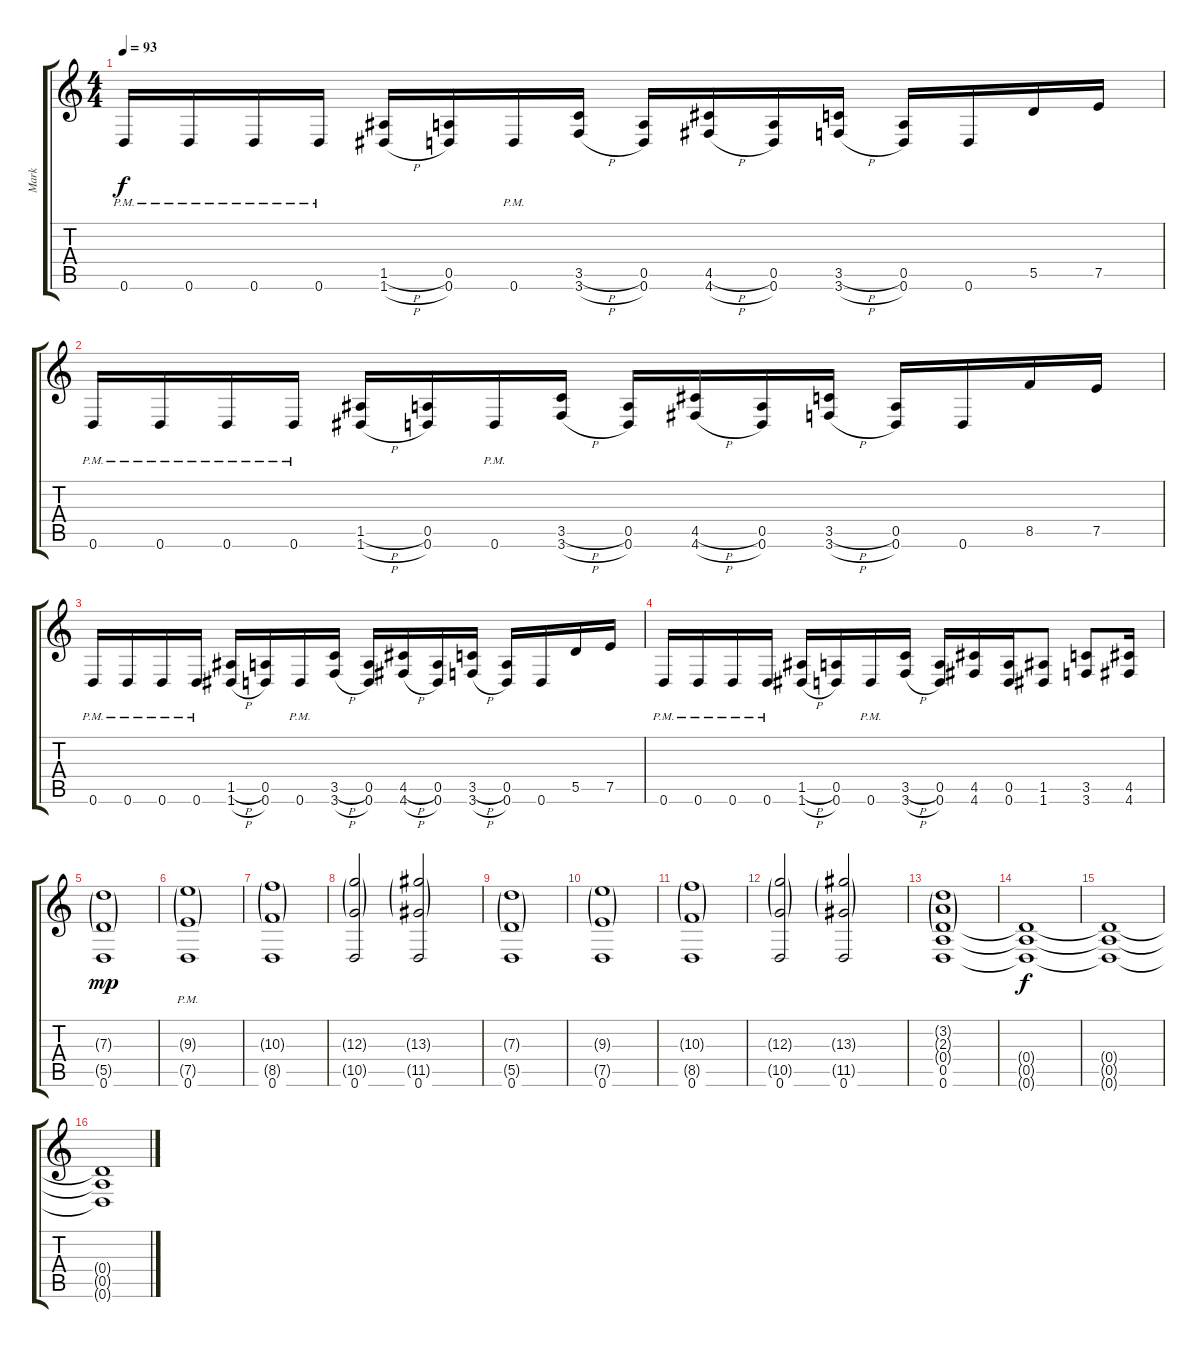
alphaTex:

\track ("Mark" "Mark") {solo instrument overdrivenguitar}
\staff {score tabs}
\tuning (E4 B3 G3 D3 A2 D2) {hide}
\ts (4 4)
\tempo 93
\clef g2
\ks c
0.6{pm}.16{dy f} 0.6{pm}.16 0.6{pm}.16 0.6{pm}.16 (1.5{h} 1.6{h}).16 (0.5 0.6).16 0.6{pm}.16 (3.5{h} 3.6{h}).16 (0.5 0.6).16 (4.5{h} 4.6{h}).16 (0.5 0.6).16 (3.5{h} 3.6{h}).16 (0.5 0.6).16 0.6.16 5.5.16 7.5.16 |
0.6{pm}.16 0.6{pm}.16 0.6{pm}.16 0.6{pm}.16 (1.5{h} 1.6{h}).16 (0.5 0.6).16 0.6{pm}.16 (3.5{h} 3.6{h}).16 (0.5 0.6).16 (4.5{h} 4.6{h}).16 (0.5 0.6).16 (3.5{h} 3.6{h}).16 (0.5 0.6).16 0.6.16 8.5.16 7.5.16 |
0.6{pm}.16 0.6{pm}.16 0.6{pm}.16 0.6{pm}.16 (1.5{h} 1.6{h}).16 (0.5 0.6).16 0.6{pm}.16 (3.5{h} 3.6{h}).16 (0.5 0.6).16 (4.5{h} 4.6{h}).16 (0.5 0.6).16 (3.5{h} 3.6{h}).16 (0.5 0.6).16 0.6.16 5.5.16 7.5.16 |
0.6{pm}.16 0.6{pm}.16 0.6{pm}.16 0.6{pm}.16 (1.5{h} 1.6{h}).16 (0.5 0.6).16 0.6{pm}.16 (3.5{h} 3.6{h}).16 (0.5 0.6).16 (4.5 4.6).16 (0.5 0.6).16 (1.5 1.6).8 (3.5 3.6).8 (4.5 4.6).16 |
(7.3{g} 5.5{g} 0.6).1{dy mp} |
(9.3{g pm} 7.5{g pm} 0.6).1 |
(10.3{g} 8.5{g} 0.6).1 |
(12.3{g} 10.5{g} 0.6).2 (13.3{g} 11.5{g} 0.6).2 |
(7.3{g} 5.5{g} 0.6).1 |
(9.3{g} 7.5{g} 0.6).1 |
(10.3{g} 8.5{g} 0.6).1 |
(12.3{g} 10.5{g} 0.6).2 (13.3{g} 11.5{g} 0.6).2 |
(3.2{g} 2.3{g} 0.4{g} 0.5 0.6).1 |
(0.4{t} 0.5{t} 0.6{t}).1{dy f} |
(0.4{t} 0.5{t} 0.6{t}).1 |
(0.4{t} 0.5{t} 0.6{t}).1
